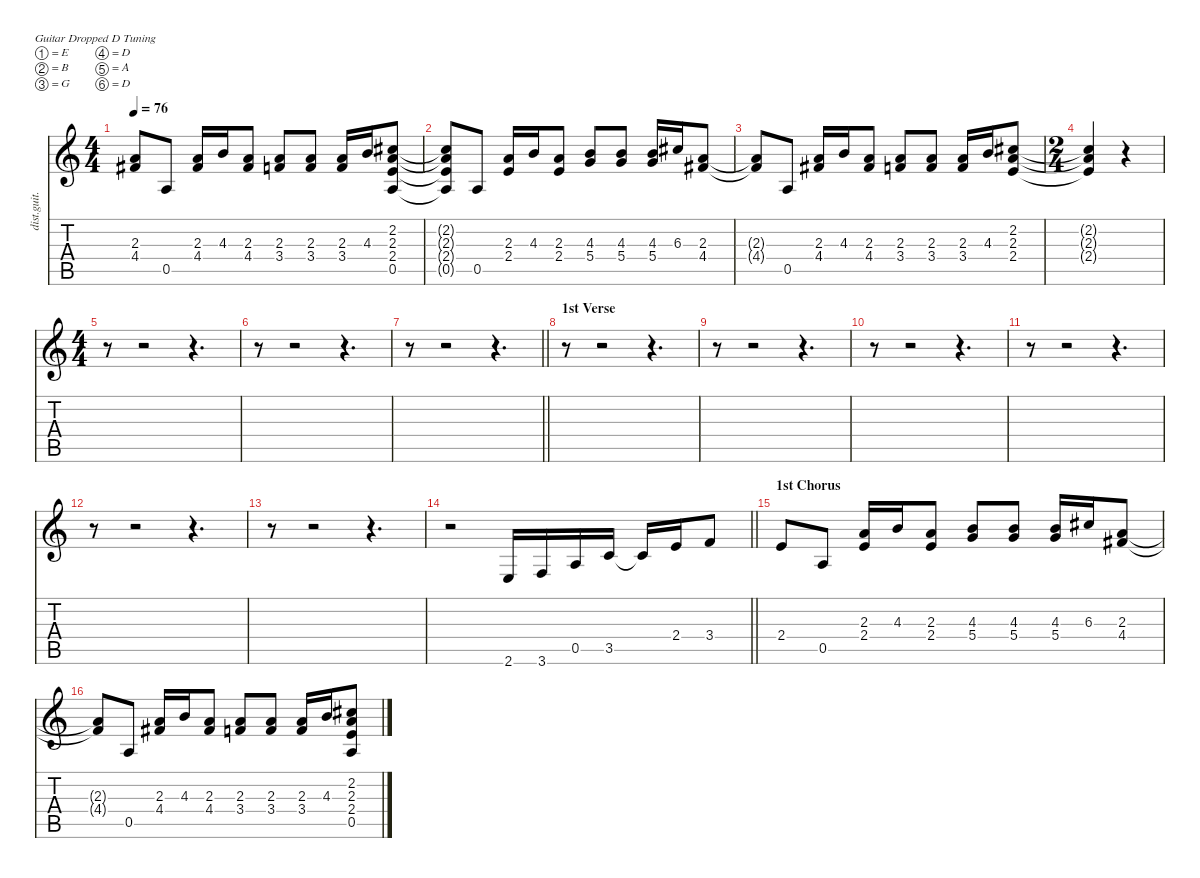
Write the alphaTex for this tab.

\defaultSystemsLayout 4
\hideDynamics
\bracketExtendMode nobrackets
\otherSystemsTrackNameOrientation horizontal
\track ("Guitar 2" "dist.guit.") {instrument distortionguitar}
\staff {score tabs}
\tuning (E4 B3 G3 D3 A2 D2)
\ts (4 4)
\tempo 76
\clef g2
\ks c
(2.3{t} 4.4{t acc #}).8{dy f beam Up} 0.5.8{beam Up} (2.3 4.4{acc #}).16{beam Up} 4.3.16{beam Up} (2.3 4.4{acc #}).8{beam Up} (2.3 3.4).8{beam Up} (2.3 3.4).8{beam Up} (2.3 3.4).16{beam Up} 4.3.16{beam Up} (2.2{acc #} 2.3 2.4 0.5).8{beam Up} |
(2.2{t acc #} 2.3{t} 2.4{t} 0.5{t}).8{beam Up} 0.5.8{beam Up} (2.3 2.4).16{beam Up} 4.3.16{beam Up} (2.3 2.4).8{beam Up} (4.3 5.4).8{beam Up} (4.3 5.4).8{beam Up} (4.3 5.4).16{beam Up} 6.3{acc #}.16{beam Up} (2.3 4.4{acc #}).8{beam Up} |
(2.3{t} 4.4{t acc #}).8{beam Up} 0.5.8{beam Up} (2.3 4.4{acc #}).16{beam Up} 4.3.16{beam Up} (2.3 4.4{acc #}).8{beam Up} (2.3 3.4).8{beam Up} (2.3 3.4).8{beam Up} (2.3 3.4).16{beam Up} 4.3.16{beam Up} (2.2{acc #} 2.3 2.4).8{beam Up} |
\ts (2 4)
\beaming (8 2 2)
(2.2{t acc #} 2.3{t} 2.4{t}).4{beam Up} r.4{beam Up} |
\ts (4 4)
\beaming (8 2 2 2 2)
r.8{beam Down} r.2{beam Down} r.4{d beam Down} |
r.8{beam Down} r.2{beam Down} r.4{d beam Down} |
\barLineRight lightlight
r.8{beam Down} r.2{beam Down} r.4{d beam Down} |
\section ("" "1st Verse")
r.8{beam Down} r.2{beam Down} r.4{d beam Down} |
r.8{beam Down} r.2{beam Down} r.4{d beam Down} |
r.8{beam Down} r.2{beam Down} r.4{d beam Down} |
r.8{beam Down} r.2{beam Down} r.4{d beam Down} |
r.8{beam Down} r.2{beam Down} r.4{d beam Down} |
r.8{beam Down} r.2{beam Down} r.4{d beam Down} |
\barLineRight lightlight
r.2{beam Down} 2.6.16{beam Up} 3.6.16{beam Up} 0.5.16{beam Up} 3.5.16{beam Up} 3.5{t}.16{beam Up} 2.4.16{beam Up} 3.4.8{beam Up} |
\section ("" "1st Chorus")
2.4.8{beam Up} 0.5.8{beam Up} (2.3 2.4).16{beam Up} 4.3.16{beam Up} (2.3 2.4).8{beam Up} (4.3 5.4).8{beam Up} (4.3 5.4).8{beam Up} (4.3 5.4).16{beam Up} 6.3{acc #}.16{beam Up} (2.3 4.4{acc #}).8{beam Up} |
(2.3{t} 4.4{t acc #}).8{beam Up} 0.5.8{beam Up} (2.3 4.4{acc #}).16{beam Up} 4.3.16{beam Up} (2.3 4.4{acc #}).8{beam Up} (2.3 3.4).8{beam Up} (2.3 3.4).8{beam Up} (2.3 3.4).16{beam Up} 4.3.16{beam Up} (2.2{acc #} 2.3 2.4 0.5).8{beam Up}
